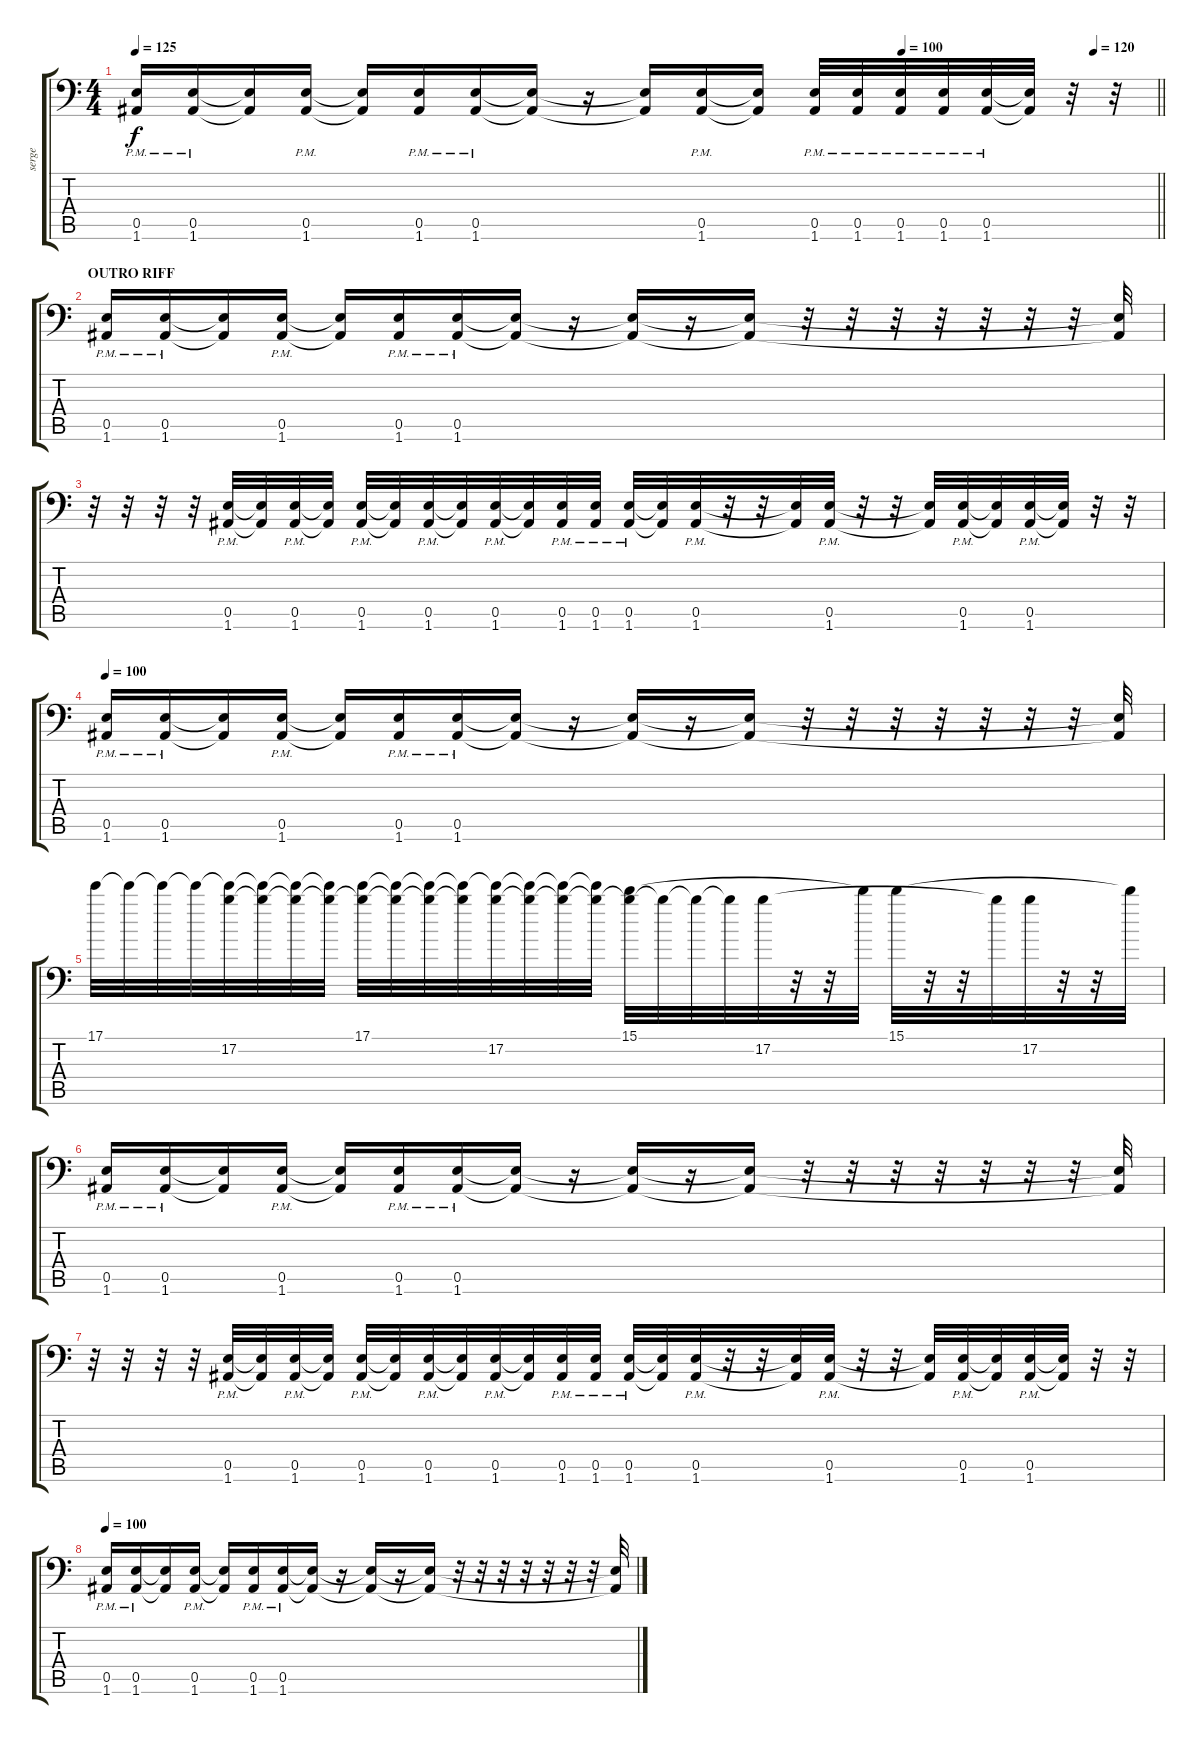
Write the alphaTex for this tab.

\track ("serge" "serge") {instrument distortionguitar}
\staff {score tabs}
\tuning (B3 Gb3 D3 A2 E2 A1) {hide}
\ts (4 4)
\tempo 125
\tempo (120 0.9375)
\tempo (100 0.75)
\clef f4
\barLineRight lightlight
\ks c
(0.5 1.6{pm}).16{dy f} (0.5 1.6{pm}).16 (0.5{t} 1.6{t}).16 (0.5 1.6{pm}).16 (0.5{t} 1.6{t}).16 (0.5 1.6{pm}).16 (0.5 1.6{pm}).16 (0.5{t} 1.6{t}).16 r.16 (0.5{t} 1.6{t}).16 (0.5 1.6{pm}).16 (0.5{t} 1.6{t}).16 (0.5 1.6{pm}).32 (0.5 1.6{pm}).32 (0.5 1.6{pm}).32 (0.5 1.6{pm}).32 (0.5 1.6{pm}).32 (0.5{t} 1.6{t}).32 r.32 r.32 |
\section ("" "OUTRO RIFF")
(0.5 1.6{pm}).16 (0.5 1.6{pm}).16 (0.5{t} 1.6{t}).16 (0.5 1.6{pm}).16 (0.5{t} 1.6{t}).16 (0.5 1.6{pm}).16 (0.5 1.6{pm}).16 (0.5{t} 1.6{t}).16 r.16 (0.5{t} 1.6{t}).16 r.16 (0.5{t} 1.6{t}).16 r.32 r.32 r.32 r.32 r.32 r.32 r.32 (0.5{t} 1.6{t}).32 |
r.32 r.32 r.32 r.32 (0.5 1.6{pm}).32 (0.5{t} 1.6{t}).32 (0.5 1.6{pm}).32 (0.5{t} 1.6{t}).32 (0.5 1.6{pm}).32 (0.5{t} 1.6{t}).32 (0.5 1.6{pm}).32 (0.5{t} 1.6{t}).32 (0.5 1.6{pm}).32 (0.5{t} 1.6{t}).32 (0.5 1.6{pm}).32 (0.5 1.6{pm}).32 (0.5 1.6{pm}).32 (0.5{t} 1.6{t}).32 (0.5 1.6{pm}).32 r.32 r.32 (0.5{t} 1.6{t}).32 (0.5 1.6{pm}).32 r.32 r.32 (0.5{t} 1.6{t}).32 (0.5 1.6{pm}).32 (0.5{t} 1.6{t}).32 (0.5 1.6{pm}).32 (0.5{t} 1.6{t}).32 r.32 r.32 |
\tempo 100
(0.5 1.6{pm}).16 (0.5 1.6{pm}).16 (0.5{t} 1.6{t}).16 (0.5 1.6{pm}).16 (0.5{t} 1.6{t}).16 (0.5 1.6{pm}).16 (0.5 1.6{pm}).16 (0.5{t} 1.6{t}).16 r.16 (0.5{t} 1.6{t}).16 r.16 (0.5{t} 1.6{t}).16 r.32 r.32 r.32 r.32 r.32 r.32 r.32 (0.5{t} 1.6{t}).32 |
17.1.32 17.1{t}.32 17.1{t}.32 17.1{t}.32 (17.1{t} 17.2).32 (17.1{t} 17.2{t}).32 (17.1{t} 17.2{t}).32 (17.1{t} 17.2{t}).32 (17.1 17.2{t}).32 (17.1{t} 17.2{t}).32 (17.1{t} 17.2{t}).32 (17.1{t} 17.2{t}).32 (17.1{t} 17.2).32 (17.1{t} 17.2{t}).32 (17.1{t} 17.2{t}).32 (17.1{t} 17.2{t}).32 (15.1 17.2{t}).32 17.2{t}.32 17.2{t}.32 17.2{t}.32 17.2.32 r.32 r.32 15.1{t}.32 15.1.32 r.32 r.32 17.2{t}.32 17.2.32 r.32 r.32 15.1{t}.32 |
(0.5 1.6{pm}).16 (0.5 1.6{pm}).16 (0.5{t} 1.6{t}).16 (0.5 1.6{pm}).16 (0.5{t} 1.6{t}).16 (0.5 1.6{pm}).16 (0.5 1.6{pm}).16 (0.5{t} 1.6{t}).16 r.16 (0.5{t} 1.6{t}).16 r.16 (0.5{t} 1.6{t}).16 r.32 r.32 r.32 r.32 r.32 r.32 r.32 (0.5{t} 1.6{t}).32 |
r.32 r.32 r.32 r.32 (0.5 1.6{pm}).32 (0.5{t} 1.6{t}).32 (0.5 1.6{pm}).32 (0.5{t} 1.6{t}).32 (0.5 1.6{pm}).32 (0.5{t} 1.6{t}).32 (0.5 1.6{pm}).32 (0.5{t} 1.6{t}).32 (0.5 1.6{pm}).32 (0.5{t} 1.6{t}).32 (0.5 1.6{pm}).32 (0.5 1.6{pm}).32 (0.5 1.6{pm}).32 (0.5{t} 1.6{t}).32 (0.5 1.6{pm}).32 r.32 r.32 (0.5{t} 1.6{t}).32 (0.5 1.6{pm}).32 r.32 r.32 (0.5{t} 1.6{t}).32 (0.5 1.6{pm}).32 (0.5{t} 1.6{t}).32 (0.5 1.6{pm}).32 (0.5{t} 1.6{t}).32 r.32 r.32 |
\tempo 100
(0.5 1.6{pm}).16 (0.5 1.6{pm}).16 (0.5{t} 1.6{t}).16 (0.5 1.6{pm}).16 (0.5{t} 1.6{t}).16 (0.5 1.6{pm}).16 (0.5 1.6{pm}).16 (0.5{t} 1.6{t}).16 r.16 (0.5{t} 1.6{t}).16 r.16 (0.5{t} 1.6{t}).16 r.32 r.32 r.32 r.32 r.32 r.32 r.32 (0.5{t} 1.6{t}).32
